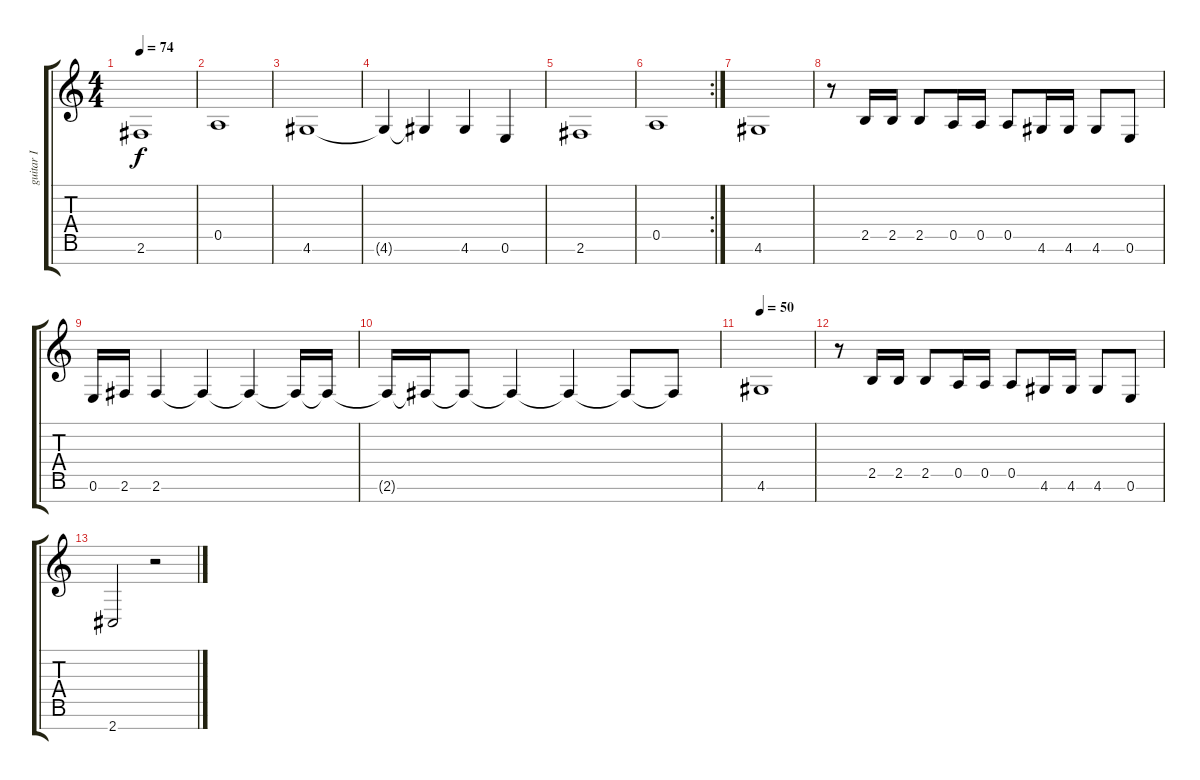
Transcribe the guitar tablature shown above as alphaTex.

\track ("guitar I" "guitar I") {instrument distortionguitar}
\staff {score tabs}
\tuning (E4 B3 G3 D3 A2 E2 B1) {hide}
\ts (4 4)
\tempo 74
\clef g2
\ks c
2.6.1{dy f} |
0.5.1 |
4.6.1 |
4.6{t}.4 4.6{t}.4 4.6.4 0.6.4 |
2.6.1 |
\rc 2
0.5.1 |
4.6.1 |
r.8 2.5.16 2.5.16 2.5.8 0.5.16 0.5.16 0.5.8 4.6.16 4.6.16 4.6.8 0.6.8 |
0.6.16 2.6.16 2.6.4 2.6{t}.4 2.6{t}.4 2.6{t}.16 2.6{t}.16 |
2.6{t}.16 2.6{t}.16 2.6{t}.8 2.6{t}.4 2.6{t}.4 2.6{t}.8 2.6{t}.8 |
\tempo 50
4.6.1 |
r.8 2.5.16 2.5.16 2.5.8 0.5.16 0.5.16 0.5.8 4.6.16 4.6.16 4.6.8 0.6.8 |
2.7.2 r.2
